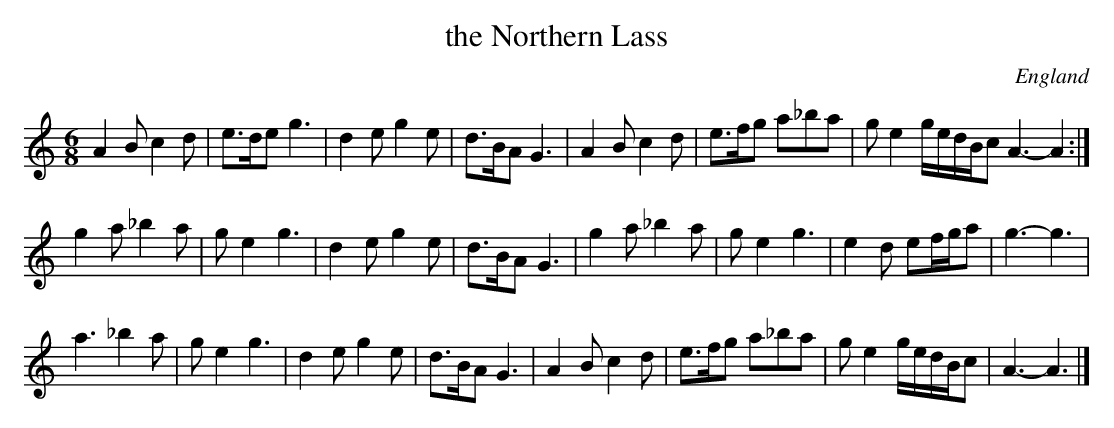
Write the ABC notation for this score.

X:1
T:the Northern Lass
M:6/8
O:England
K:A minor
A2B c2d| e>de g3| d2e g2e| d>BA G3|\
A2B c2d| e>fg a_ba| ge2 g/e/d/B/c A3-A2:|
g2a _b2a| ge2 g3| d2e g2e| d>BA G3| \
g2a _b2a| ge2 g3| e2d ef/g/a| g3-g3|
a3 _b2a| ge2 g3| d2e g2e| d>BA G3|\
A2B c2d| e>fg a_ba| ge2 g/e/d/B/c| A3-A3|]
